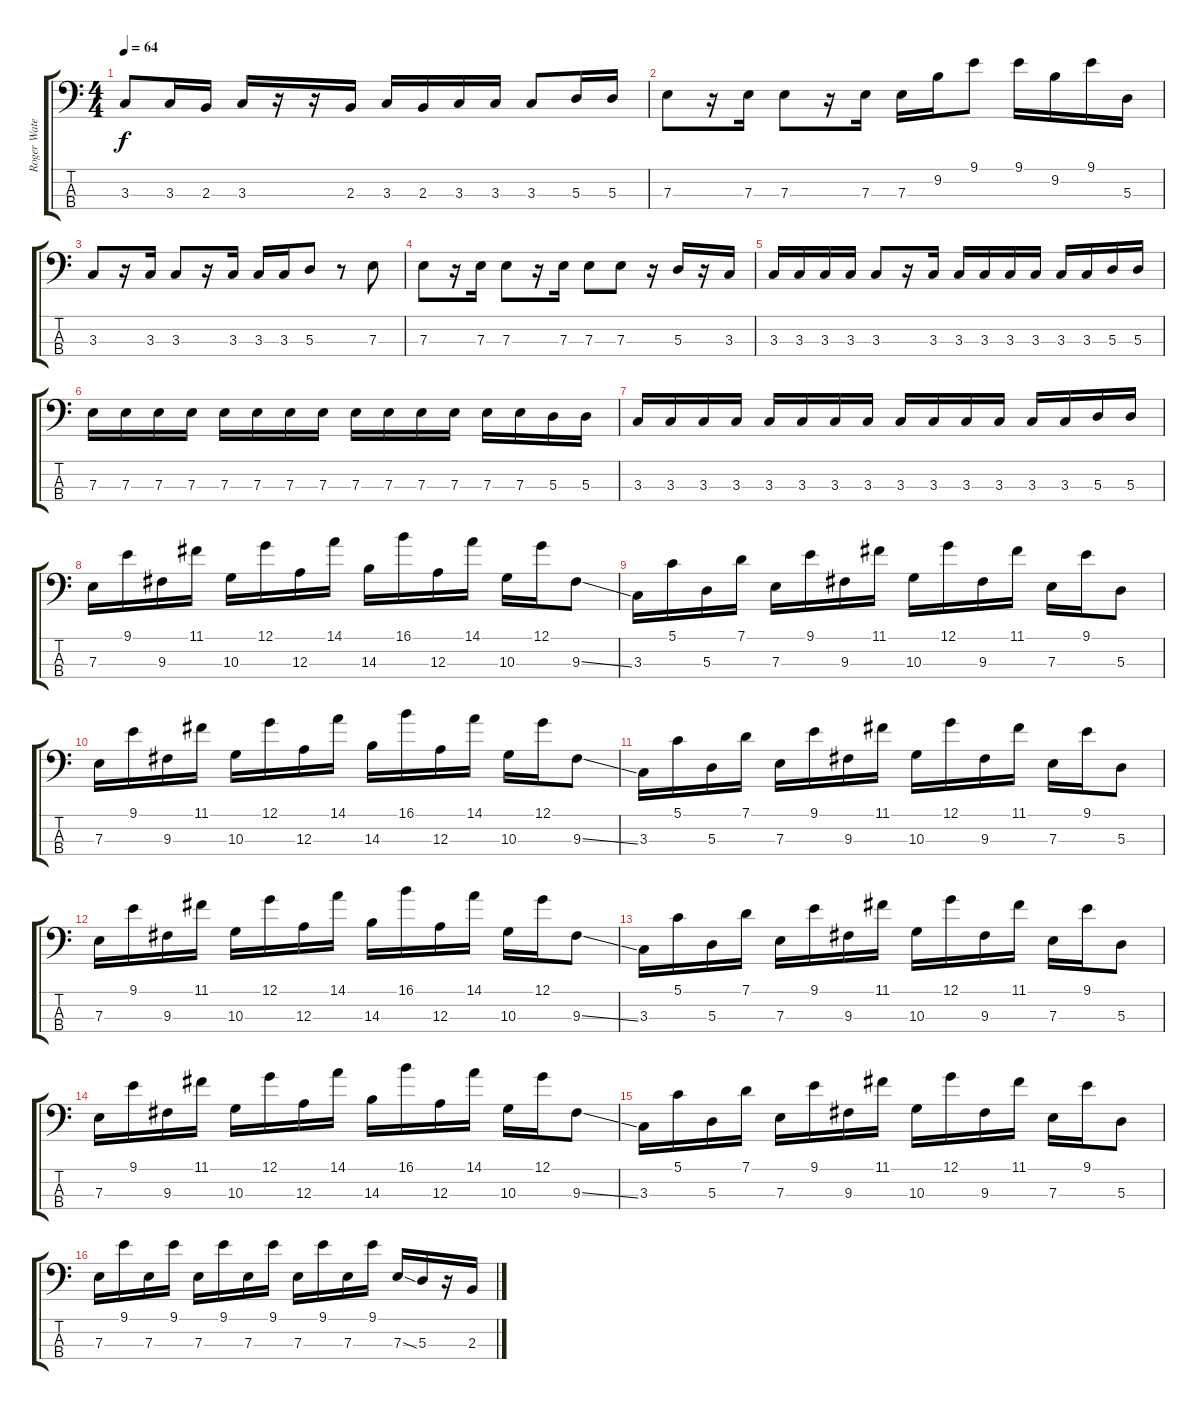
\track ("Roger Waters" "Roger Wate") {instrument electricbassfinger}
\staff {score tabs}
\tuning (G2 D2 A1 E1) {hide}
\ts (4 4)
\tempo 64
\clef f4
\ks c
3.3.8{dy f} 3.3.16 2.3.16 3.3.16 r.16 r.16 2.3.16 3.3.16 2.3.16 3.3.16 3.3.16 3.3.8 5.3.16 5.3.16 |
7.3.8 r.16 7.3.16 7.3.8 r.16 7.3.16 7.3.16 9.2.16 9.1.8 9.1.16 9.2.16 9.1.16 5.3.16 |
3.3.8 r.16 3.3.16 3.3.8 r.16 3.3.16 3.3.16 3.3.16 5.3.8 r.8 7.3.8 |
7.3.8 r.16 7.3.16 7.3.8 r.16 7.3.16 7.3.8 7.3.8 r.16 5.3.16 r.16 3.3.16 |
3.3.16 3.3.16 3.3.16 3.3.16 3.3.8 r.16 3.3.16 3.3.16 3.3.16 3.3.16 3.3.16 3.3.16 3.3.16 5.3.16 5.3.16 |
7.3.16 7.3.16 7.3.16 7.3.16 7.3.16 7.3.16 7.3.16 7.3.16 7.3.16 7.3.16 7.3.16 7.3.16 7.3.16 7.3.16 5.3.16 5.3.16 |
3.3.16 3.3.16 3.3.16 3.3.16 3.3.16 3.3.16 3.3.16 3.3.16 3.3.16 3.3.16 3.3.16 3.3.16 3.3.16 3.3.16 5.3.16 5.3.16 |
7.3.16 9.1.16 9.3.16 11.1.16 10.3.16 12.1.16 12.3.16 14.1.16 14.3.16 16.1.16 12.3.16 14.1.16 10.3.16 12.1.16 9.3{ss}.8 |
3.3.16 5.1.16 5.3.16 7.1.16 7.3.16 9.1.16 9.3.16 11.1.16 10.3.16 12.1.16 9.3.16 11.1.16 7.3.16 9.1.16 5.3.8 |
7.3.16 9.1.16 9.3.16 11.1.16 10.3.16 12.1.16 12.3.16 14.1.16 14.3.16 16.1.16 12.3.16 14.1.16 10.3.16 12.1.16 9.3{ss}.8 |
3.3.16 5.1.16 5.3.16 7.1.16 7.3.16 9.1.16 9.3.16 11.1.16 10.3.16 12.1.16 9.3.16 11.1.16 7.3.16 9.1.16 5.3.8 |
7.3.16 9.1.16 9.3.16 11.1.16 10.3.16 12.1.16 12.3.16 14.1.16 14.3.16 16.1.16 12.3.16 14.1.16 10.3.16 12.1.16 9.3{ss}.8 |
3.3.16 5.1.16 5.3.16 7.1.16 7.3.16 9.1.16 9.3.16 11.1.16 10.3.16 12.1.16 9.3.16 11.1.16 7.3.16 9.1.16 5.3.8 |
7.3.16 9.1.16 9.3.16 11.1.16 10.3.16 12.1.16 12.3.16 14.1.16 14.3.16 16.1.16 12.3.16 14.1.16 10.3.16 12.1.16 9.3{ss}.8 |
3.3.16 5.1.16 5.3.16 7.1.16 7.3.16 9.1.16 9.3.16 11.1.16 10.3.16 12.1.16 9.3.16 11.1.16 7.3.16 9.1.16 5.3.8 |
7.3.16 9.1.16 7.3.16 9.1.16 7.3.16 9.1.16 7.3.16 9.1.16 7.3.16 9.1.16 7.3.16 9.1.16 7.3{ss}.16 5.3.16 r.16 2.3.16
